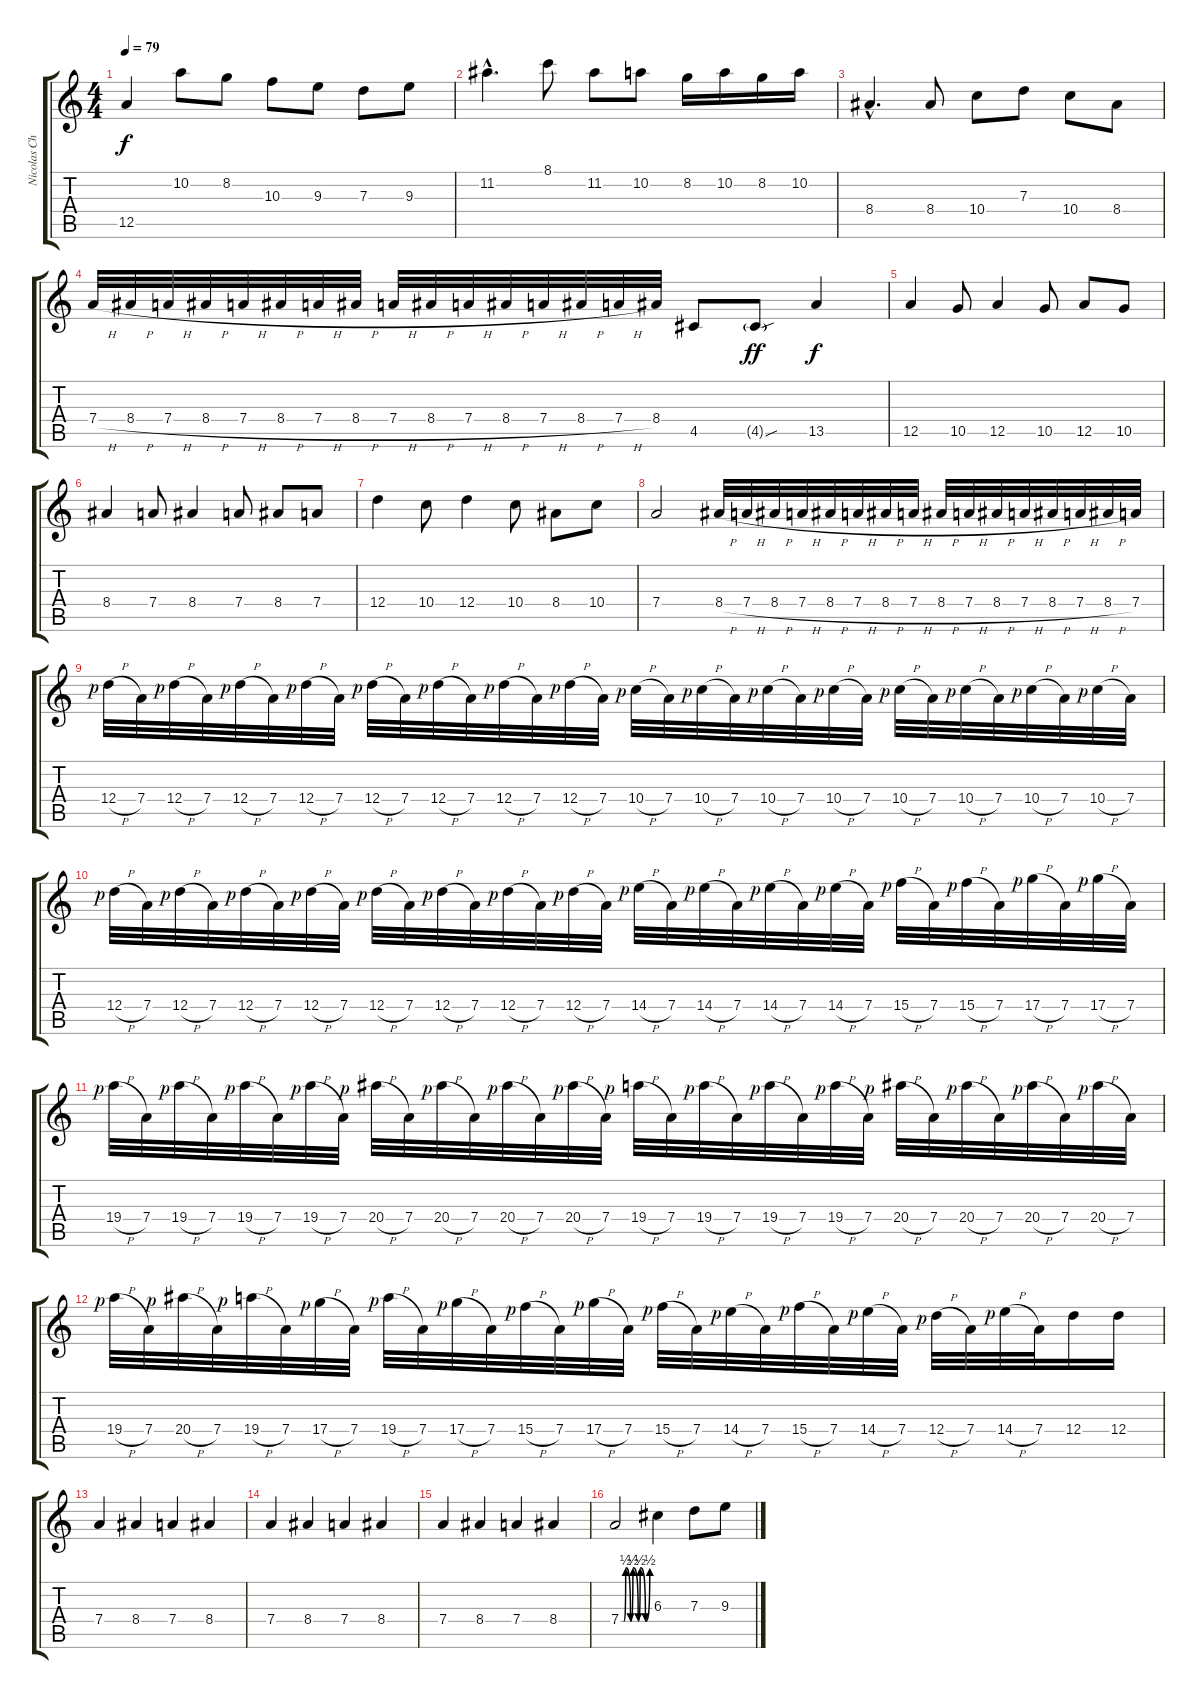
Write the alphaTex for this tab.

\track ("Nicolas Chevrollier" "Nicolas Ch") {instrument distortionguitar}
\staff {score tabs}
\tuning (E4 B3 G3 D3 A2 D2) {hide}
\ts (4 4)
\tempo 79
\clef g2
\ks c
12.5.4{dy f} 10.2.8 8.2.8 10.3.8 9.3.8 7.3.8 9.3.8 |
11.2{hac}.4{d} 8.1.8 11.2.8 10.2.8 8.2.16 10.2.16 8.2.16 10.2.16 |
8.4{hac}.4{d} 8.4.8 10.4.8 7.3.8 10.4.8 8.4.8 |
7.4{h}.32 8.4{h}.32 7.4{h}.32 8.4{h}.32 7.4{h}.32 8.4{h}.32 7.4{h}.32 8.4{h}.32 7.4{h}.32 8.4{h}.32 7.4{h}.32 8.4{h}.32 7.4{h}.32 8.4{h}.32 7.4{h}.32 8.4.32 4.5.8 4.5{sou g}.8{dy ff} 13.5.4{dy f} |
12.5.4 10.5.8 12.5.4 10.5.8 12.5.8 10.5.8 |
8.4.4 7.4.8 8.4.4 7.4.8 8.4.8 7.4.8 |
12.4.4 10.4.8 12.4.4 10.4.8 8.4.8 10.4.8 |
7.4.2 8.4{h}.32 7.4{h}.32 8.4{h}.32 7.4{h}.32 8.4{h}.32 7.4{h}.32 8.4{h}.32 7.4{h}.32 8.4{h}.32 7.4{h}.32 8.4{h}.32 7.4{h}.32 8.4{h}.32 7.4{h}.32 8.4{h}.32 7.4.32 |
12.4{h rf 1}.32 7.4.32 12.4{h rf 1}.32 7.4.32 12.4{h rf 1}.32 7.4.32 12.4{h rf 1}.32 7.4.32 12.4{h rf 1}.32 7.4.32 12.4{h rf 1}.32 7.4.32 12.4{h rf 1}.32 7.4.32 12.4{h rf 1}.32 7.4.32 10.4{h rf 1}.32 7.4.32 10.4{h rf 1}.32 7.4.32 10.4{h rf 1}.32 7.4.32 10.4{h rf 1}.32 7.4.32 10.4{h rf 1}.32 7.4.32 10.4{h rf 1}.32 7.4.32 10.4{h rf 1}.32 7.4.32 10.4{h rf 1}.32 7.4.32 |
12.4{h rf 1}.32 7.4.32 12.4{h rf 1}.32 7.4.32 12.4{h rf 1}.32 7.4.32 12.4{h rf 1}.32 7.4.32 12.4{h rf 1}.32 7.4.32 12.4{h rf 1}.32 7.4.32 12.4{h rf 1}.32 7.4.32 12.4{h rf 1}.32 7.4.32 14.4{h rf 1}.32 7.4.32 14.4{h rf 1}.32 7.4.32 14.4{h rf 1}.32 7.4.32 14.4{h rf 1}.32 7.4.32 15.4{h rf 1}.32 7.4.32 15.4{h rf 1}.32 7.4.32 17.4{h rf 1}.32 7.4.32 17.4{h rf 1}.32 7.4.32 |
19.4{h rf 1}.32 7.4.32 19.4{h rf 1}.32 7.4.32 19.4{h rf 1}.32 7.4.32 19.4{h rf 1}.32 7.4.32 20.4{h rf 1}.32 7.4.32 20.4{h rf 1}.32 7.4.32 20.4{h rf 1}.32 7.4.32 20.4{h rf 1}.32 7.4.32 19.4{h rf 1}.32 7.4.32 19.4{h rf 1}.32 7.4.32 19.4{h rf 1}.32 7.4.32 19.4{h rf 1}.32 7.4.32 20.4{h rf 1}.32 7.4.32 20.4{h rf 1}.32 7.4.32 20.4{h rf 1}.32 7.4.32 20.4{h rf 1}.32 7.4.32 |
19.4{h rf 1}.32 7.4.32 20.4{h rf 1}.32 7.4.32 19.4{h rf 1}.32 7.4.32 17.4{h rf 1}.32 7.4.32 19.4{h rf 1}.32 7.4.32 17.4{h rf 1}.32 7.4.32 15.4{h rf 1}.32 7.4.32 17.4{h rf 1}.32 7.4.32 15.4{h rf 1}.32 7.4.32 14.4{h rf 1}.32 7.4.32 15.4{h rf 1}.32 7.4.32 14.4{h rf 1}.32 7.4.32 12.4{h rf 1}.32 7.4.32 14.4{h rf 1}.32 7.4.32 12.4.16 12.4.16 |
7.4.4 8.4.4 7.4.4 8.4.4 |
7.4.4 8.4.4 7.4.4 8.4.4 |
7.4.4 8.4.4 7.4.4 8.4.4 |
7.4{be (custom 0 0 6 0 10 2 20 0 25 2 36 0 40 2 51 0 60 2)}.2 6.3.4 7.3.8 9.3.8
